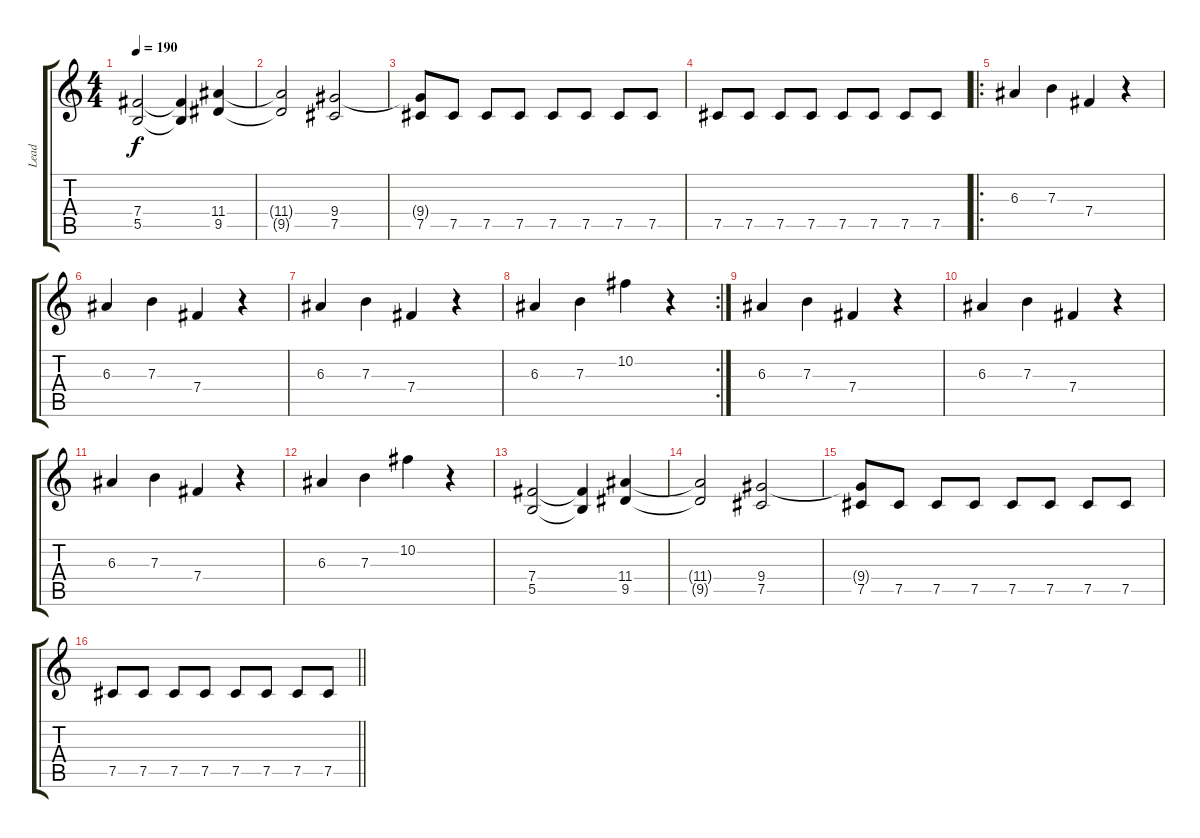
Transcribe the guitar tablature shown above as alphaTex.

\track ("Lead" "Lead") {instrument distortionguitar}
\staff {score tabs}
\tuning (Db4 Ab3 E3 B2 Gb2 B1) {hide}
\ts (4 4)
\tempo 190
\clef g2
\ks c
(7.4 5.5).2{dy f} (7.4{t} 5.5{t}).4 (11.4 9.5).4 |
(11.4{t} 9.5{t}).2 (9.4 7.5).2 |
(9.4{t} 7.5).8 7.5.8 7.5.8 7.5.8 7.5.8 7.5.8 7.5.8 7.5.8 |
7.5.8 7.5.8 7.5.8 7.5.8 7.5.8 7.5.8 7.5.8 7.5.8 |
\ro
6.3.4 7.3.4 7.4.4 r.4 |
6.3.4 7.3.4 7.4.4 r.4 |
6.3.4 7.3.4 7.4.4 r.4 |
\rc 2
6.3.4 7.3.4 10.2.4 r.4 |
6.3.4 7.3.4 7.4.4 r.4 |
6.3.4 7.3.4 7.4.4 r.4 |
6.3.4 7.3.4 7.4.4 r.4 |
6.3.4 7.3.4 10.2.4 r.4 |
(7.4 5.5).2 (7.4{t} 5.5{t}).4 (11.4 9.5).4 |
(11.4{t} 9.5{t}).2 (9.4 7.5).2 |
(9.4{t} 7.5).8 7.5.8 7.5.8 7.5.8 7.5.8 7.5.8 7.5.8 7.5.8 |
\barLineRight lightlight
7.5.8 7.5.8 7.5.8 7.5.8 7.5.8 7.5.8 7.5.8 7.5.8
